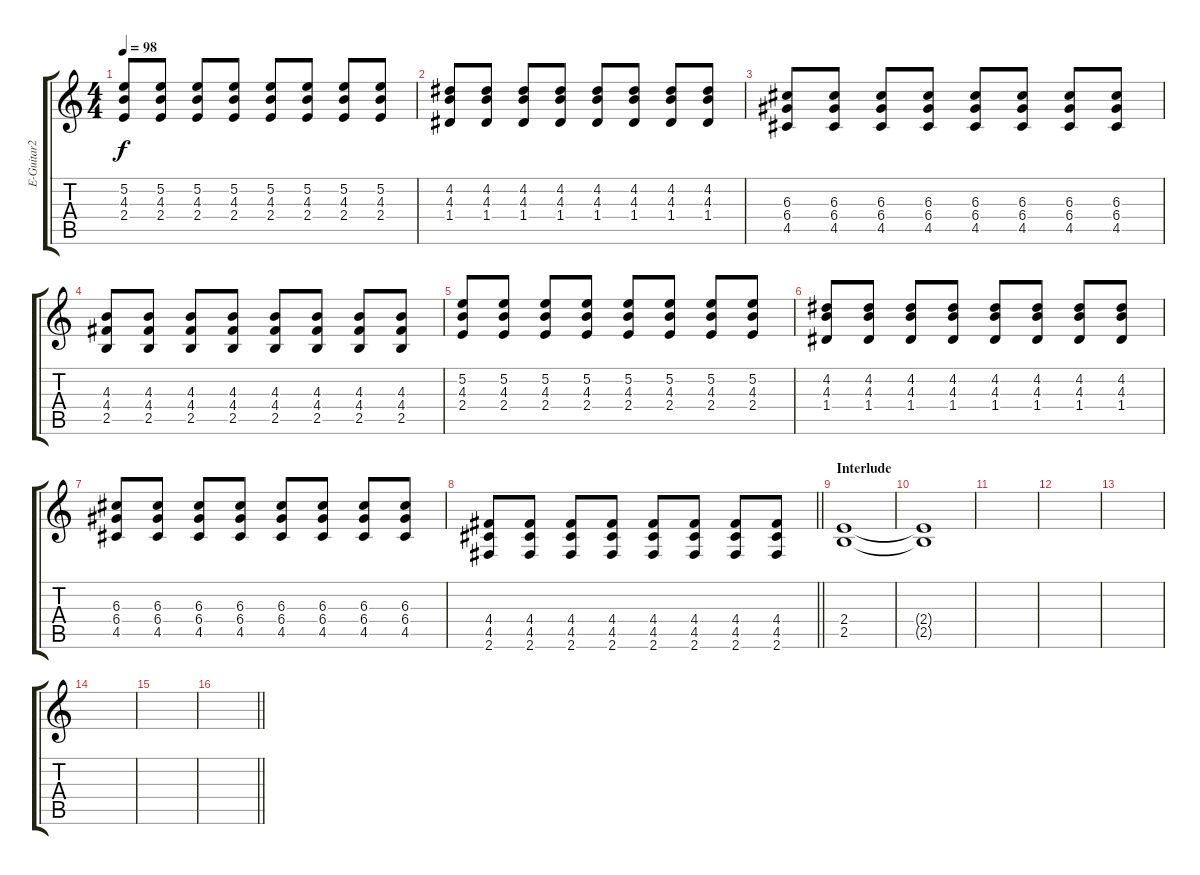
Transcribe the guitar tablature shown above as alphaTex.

\track ("E-Guitar2" "E-Guitar2") {instrument overdrivenguitar}
\staff {score tabs}
\tuning (E4 B3 G3 D3 A2 E2) {hide}
\ts (4 4)
\tempo 98
\clef g2
\ks c
(5.2 4.3 2.4).8{dy f} (5.2 4.3 2.4).8 (5.2 4.3 2.4).8 (5.2 4.3 2.4).8 (5.2 4.3 2.4).8 (5.2 4.3 2.4).8 (5.2 4.3 2.4).8 (5.2 4.3 2.4).8 |
(4.2 4.3 1.4).8 (4.2 4.3 1.4).8 (4.2 4.3 1.4).8 (4.2 4.3 1.4).8 (4.2 4.3 1.4).8 (4.2 4.3 1.4).8 (4.2 4.3 1.4).8 (4.2 4.3 1.4).8 |
(6.3 6.4 4.5).8 (6.3 6.4 4.5).8 (6.3 6.4 4.5).8 (6.3 6.4 4.5).8 (6.3 6.4 4.5).8 (6.3 6.4 4.5).8 (6.3 6.4 4.5).8 (6.3 6.4 4.5).8 |
(4.3 4.4 2.5).8 (4.3 4.4 2.5).8 (4.3 4.4 2.5).8 (4.3 4.4 2.5).8 (4.3 4.4 2.5).8 (4.3 4.4 2.5).8 (4.3 4.4 2.5).8 (4.3 4.4 2.5).8 |
(5.2 4.3 2.4).8 (5.2 4.3 2.4).8 (5.2 4.3 2.4).8 (5.2 4.3 2.4).8 (5.2 4.3 2.4).8 (5.2 4.3 2.4).8 (5.2 4.3 2.4).8 (5.2 4.3 2.4).8 |
(4.2 4.3 1.4).8 (4.2 4.3 1.4).8 (4.2 4.3 1.4).8 (4.2 4.3 1.4).8 (4.2 4.3 1.4).8 (4.2 4.3 1.4).8 (4.2 4.3 1.4).8 (4.2 4.3 1.4).8 |
(6.3 6.4 4.5).8 (6.3 6.4 4.5).8 (6.3 6.4 4.5).8 (6.3 6.4 4.5).8 (6.3 6.4 4.5).8 (6.3 6.4 4.5).8 (6.3 6.4 4.5).8 (6.3 6.4 4.5).8 |
\barLineRight lightlight
(4.4 4.5 2.6).8 (4.4 4.5 2.6).8 (4.4 4.5 2.6).8 (4.4 4.5 2.6).8 (4.4 4.5 2.6).8 (4.4 4.5 2.6).8 (4.4 4.5 2.6).8 (4.4 4.5 2.6).8 |
\section ("" "Interlude")
(2.4 2.5).1 |
(2.4{t} 2.5{t}).1 |
|
|
|
|
|
\barLineRight lightlight
